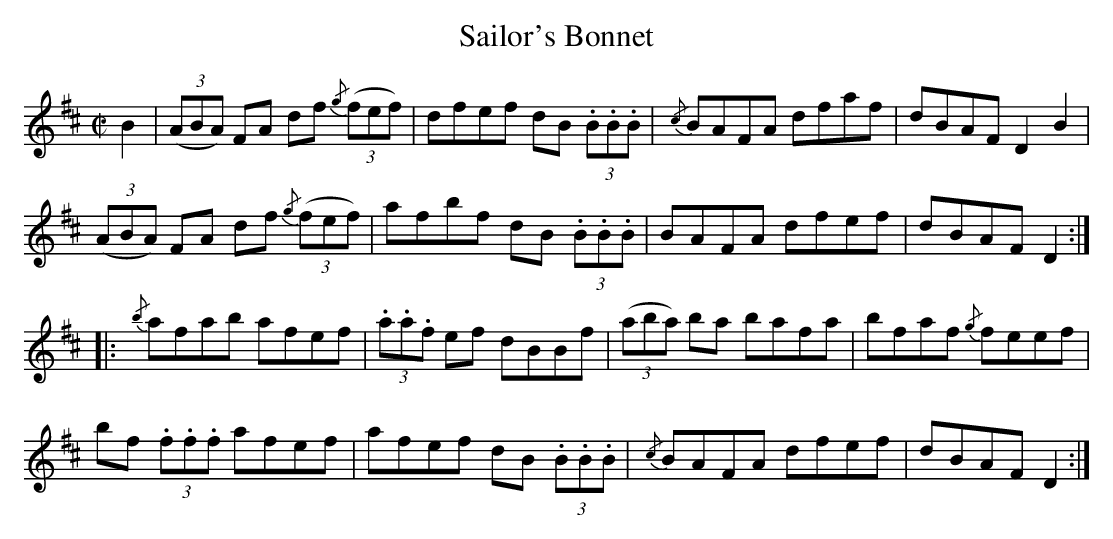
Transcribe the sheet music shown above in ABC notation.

X:1
U: ~ = !turn!
T:Sailor's Bonnet
M:C|
L:1/8
K:D
B2 | ((3ABA) FA df (3{/g}(fef) | dfef dB (3.B.B.B | {/c}BAFA dfaf | dBAF D2 B2 |
((3ABA) FA df (3{/g}(fef) | afbf dB (3.B.B.B | BAFA dfef | dBAF D2 :|]
|: {/b}afab afef | (3.a.a.f ef dBBf | ((3aba) ba bafa | bfaf {/g}feef |
bf (3.f.f.f afef | afef dB (3.B.B.B | {/c}BAFA dfef | dBAF D2 :|]
